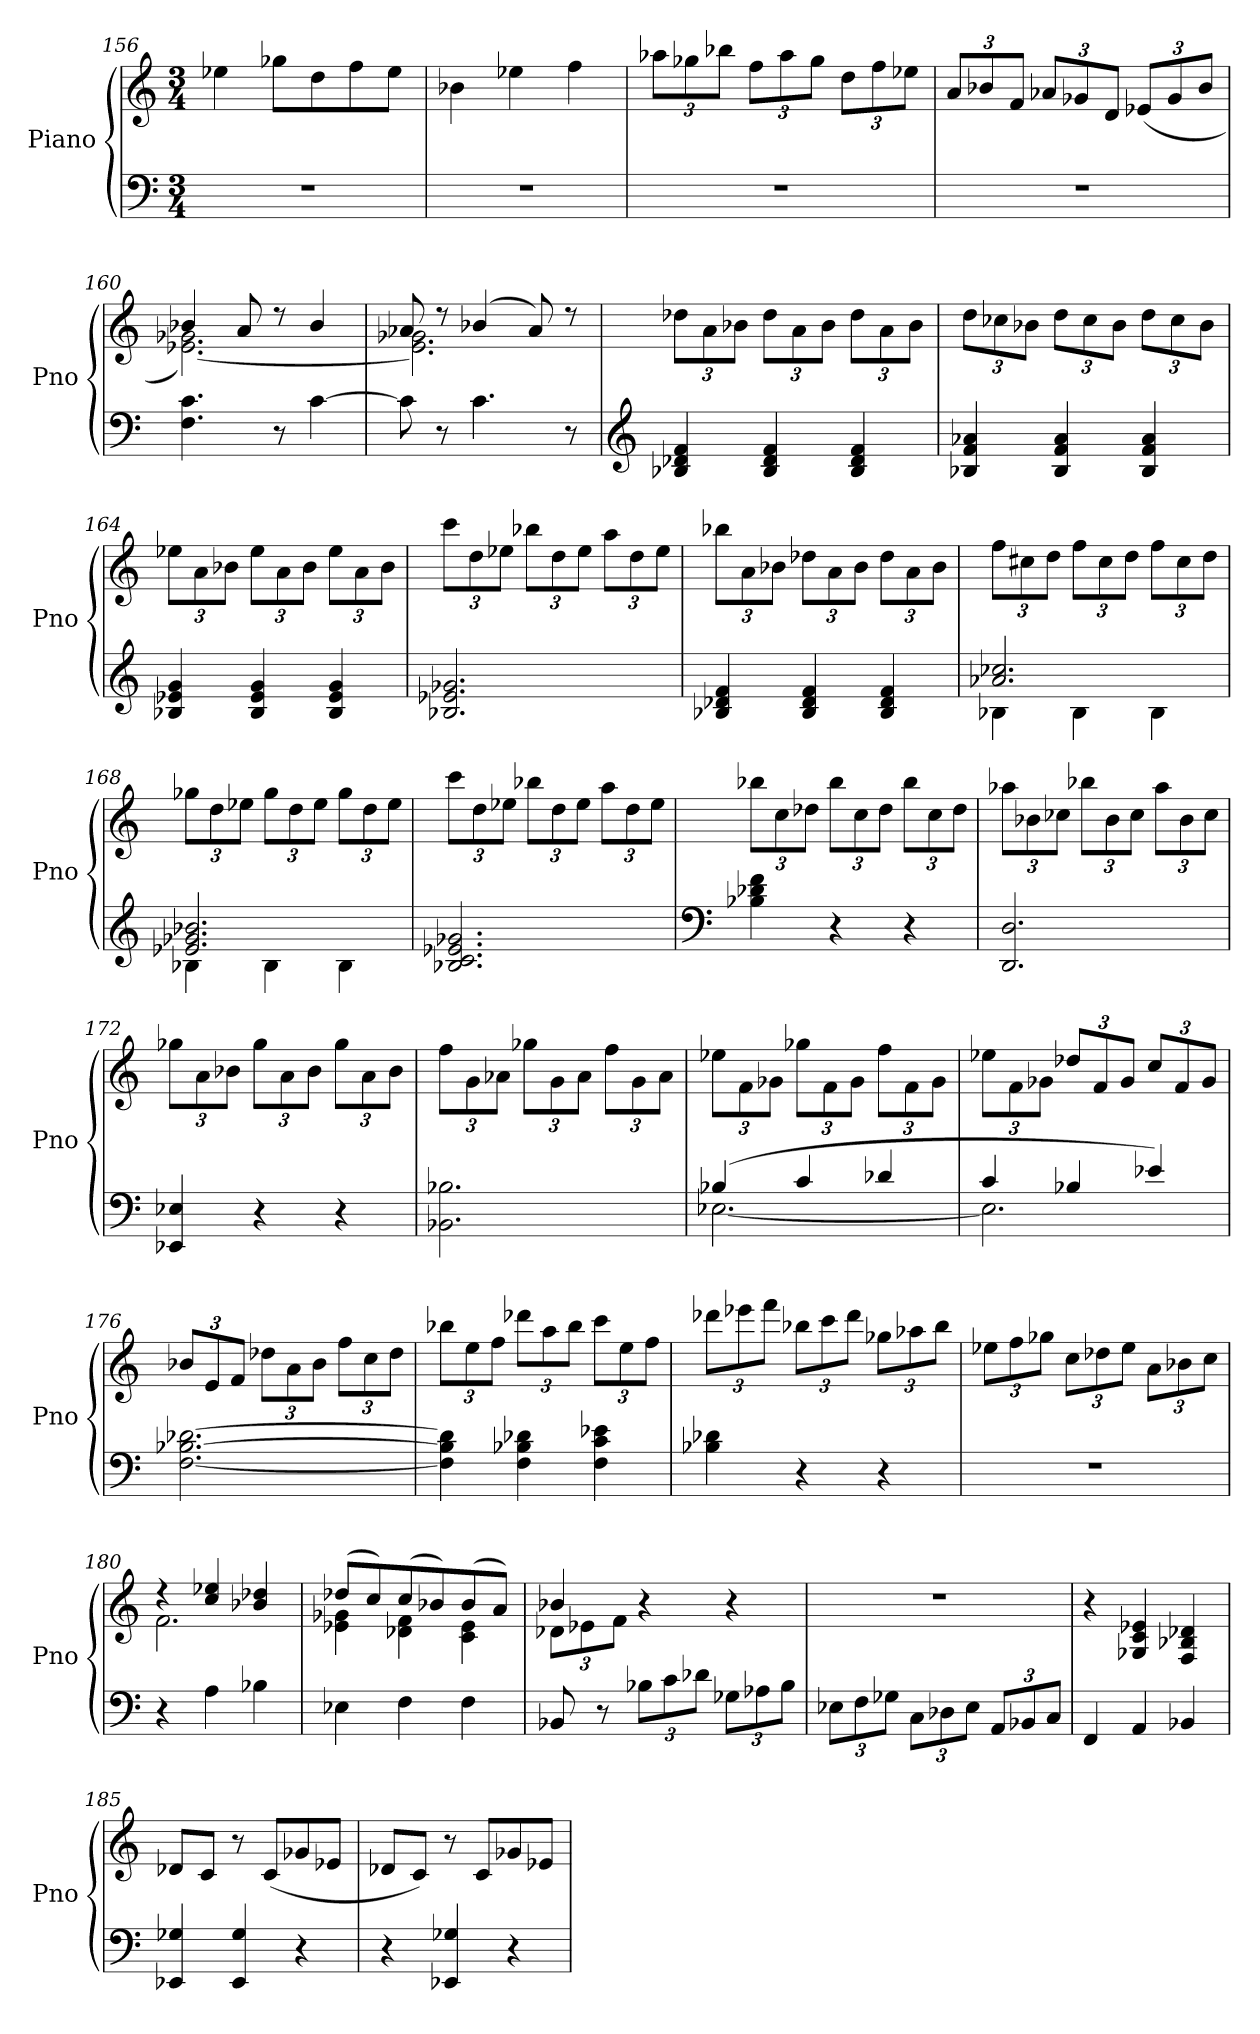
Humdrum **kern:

**kern	**kern
*part1	*part1
*staff2	*staff1
*I"Piano	*
*I'Pno	*
*clefF4	*clefG2
*k[]	*k[]
*M3/4	*M3/4
=156	=156
2.r	4ee-X\
.	8gg-X\L
.	8dd\
.	8ff\
.	8ee-\J
=157	=157
2.r	4b-X\
.	4ee-X\
.	4ff\
=158	=158
2.r	12aa-X\L
.	12gg-X\
.	12bb-X\J
.	12ff\L
.	12aa-\
.	12gg-\J
.	12dd\L
.	12ff\
.	12ee-X\J
=159	=159
2.r	12a/L
.	12b-X/
.	12f/J
.	12a-X/L
.	12g-X/
.	12d/J
.	(12e-X/L
.	12g-/
.	12b-/J
=160	=160
*	*MM40
*	*^
4.F\ 4.c\	4b-X/	[2.e-X\ 2.g-X\)
.	8a/	.
8r	8r	.
[4c\	4b-/	.
=161	=161	=161
8c\]	8a-X/	2.e-]\ 2.g-X\
8r	8r	.
4.c\	(4b-X/	.
.	8a-/)	.
8r	8r	.
*	*v	*v
=162	=162
*clefG2	*
*	*MM120
4B-X/ 4d-X/ 4f/	12dd-X\L
.	12a\
.	12b-X\J
4B-/ 4d-/ 4f/	12dd-\L
.	12a\
.	12b-\J
4B-/ 4d-/ 4f/	12dd-\L
.	12a\
.	12b-\J
=163	=163
4B-X/ 4f/ 4a-X/	12dd\L
.	12cc-X\
.	12b-X\J
4B-/ 4f/ 4a-/	12dd\L
.	12cc-\
.	12b-\J
4B-/ 4f/ 4a-/	12dd\L
.	12cc-\
.	12b-\J
=164	=164
4B-X/ 4e-X/ 4g/	12ee-X\L
.	12a\
.	12b-X\J
4B-/ 4e-/ 4g/	12ee-\L
.	12a\
.	12b-\J
4B-/ 4e-/ 4g/	12ee-\L
.	12a\
.	12b-\J
=165	=165
2.B-X/ 2.e-X/ 2.g-X/	12ccc\L
.	12dd\
.	12ee-X\J
.	12bb-X\L
.	12dd\
.	12ee-\J
.	12aa\L
.	12dd\
.	12ee-\J
=166	=166
4B-X/ 4d-X/ 4f/	12bb-X\L
.	12a\
.	12b-X\J
4B-/ 4d-/ 4f/	12dd-X\L
.	12a\
.	12b-\J
4B-/ 4d-/ 4f/	12dd-\L
.	12a\
.	12b-\J
=167	=167
*^	*
2.a-X/ 2.cc-X/	4B-X\	12ff\L
.	.	12cc#X\
.	.	12dd\J
.	4B-\	12ff\L
.	.	12cc#\
.	.	12dd\J
.	4B-\	12ff\L
.	.	12cc#\
.	.	12dd\J
=168	=168	=168
2.e-X/ 2.g-X/ 2.b-X/	4B-X\	12gg-X\L
.	.	12dd\
.	.	12ee-X\J
.	4B-\	12gg-\L
.	.	12dd\
.	.	12ee-\J
.	4B-\	12gg-\L
.	.	12dd\
.	.	12ee-\J
*v	*v	*
=169	=169
2.B-X/ 2.c/ 2.e-X/ 2.g-X/	12ccc\L
.	12dd\
.	12ee-X\J
.	12bb-X\L
.	12dd\
.	12ee-\J
.	12aa\L
.	12dd\
.	12ee-\J
=170	=170
*clefF4	*
4B-X\ 4d-X\ 4f\	12bb-X\L
.	12cc\
.	12dd-X\J
4r	12bb-\L
.	12cc\
.	12dd-\J
4r	12bb-\L
.	12cc\
.	12dd-\J
=171	=171
2.DD/ 2.D/	12aa-X\L
.	12b-X\
.	12cc-X\J
.	12bb-X\L
.	12b-\
.	12cc-\J
.	12aa-\L
.	12b-\
.	12cc-\J
=172	=172
4EE-X/ 4E-X/	12gg-X\L
.	12a\
.	12b-X\J
4r	12gg-\L
.	12a\
.	12b-\J
4r	12gg-\L
.	12a\
.	12b-\J
=173	=173
2.BB-X\ 2.B-X\	12ff\L
.	12g\
.	12a-X\J
.	12gg-X\L
.	12g\
.	12a-\J
.	12ff\L
.	12g\
.	12a-\J
=174	=174
*^	*
(4B-X/	[2.E-X\	12ee-X\L
.	.	12f\
.	.	12g-X\J
4c/	.	12gg-X\L
.	.	12f\
.	.	12g-\J
4d-X/	.	12ff\L
.	.	12f\
.	.	12g-\J
=175	=175	=175
4c/	2.E-\]	12ee-X\L
.	.	12f\
.	.	12g-X\J
4B-X/	.	12dd-X/L
.	.	12f/
.	.	12g-/J
4e-X/)	.	12cc/L
.	.	12f/
.	.	12g-/J
*v	*v	*
=176	=176
[2.F\ [2.B-X\ [2.d-X\	12b-X/L
.	12e/
.	12f/J
.	12dd-X\L
.	12a\
.	12b-\J
.	12ff\L
.	12cc\
.	12dd-\J
=177	=177
4F]\ 4B-]\ 4d-]\	12bb-X\L
.	12ee\
.	12ff\J
4F\ 4B-X\ 4d-X\	12ddd-X\L
.	12aa\
.	12bb-\J
4F\ 4c\ 4e-X\	12ccc\L
.	12ee\
.	12ff\J
=178	=178
4B-X\ 4d-X\	12ddd-X\L
.	12eee-X\
.	12fff\J
4r	12bb-X\L
.	12ccc\
.	12ddd-\J
4r	12gg-X\L
.	12aa-X\
.	12bb-\J
=179	=179
2.r	12ee-X\L
.	12ff\
.	12gg-X\J
.	12cc\L
.	12dd-X\
.	12ee-\J
.	12a\L
.	12b-X\
.	12cc\J
=180	=180
*	*^
4r	4r	2.f\
4A\	4cc/ 4ee-X/	.
4B-X\	4b-X/ 4dd-X/	.
=181	=181	=181
4E-X\	(8dd-X/L	4e-X\ 4g-X\
.	8cc/)	.
4F\	(8cc/	4d-X\ 4f\
.	8b-X/)	.
4F\	(8b-/	4c\ 4e-\
.	8a/J)	.
=182	=182	=182
8BB-X/	4b-X/	12d-X\L
.	.	12e-X\
8r	.	.
.	.	12f\J
12B-X\L	4r	2ryy
12c\	.	.
12d-X\J	.	.
12G-X\L	4r	.
12A-X\	.	.
12B-\J	.	.
*	*v	*v
=183	=183
12E-X\L	2.r
12F\	.
12G-X\J	.
12C\L	.
12D-X\	.
12E-\J	.
12AA/L	.
12BB-X/	.
12C/J	.
=184	=184
4FF/	4r
4AA/	4G-X/ 4c/ 4e-X/
4BB-X/	4F/ 4B-X/ 4d-X/
=185	=185
4EE-X/ 4G-X/	8d-X/L
.	8c/J
4EE-/ 4G-/	8r
.	(8c/L
4r	8g-X/
.	8e-X/J
=186	=186
4r	8d-X/L
.	8c/J)
4EE-X/ 4G-X/	8r
.	8c/L
4r	8g-X/
.	8e-X/J
=	=
*-	*-
